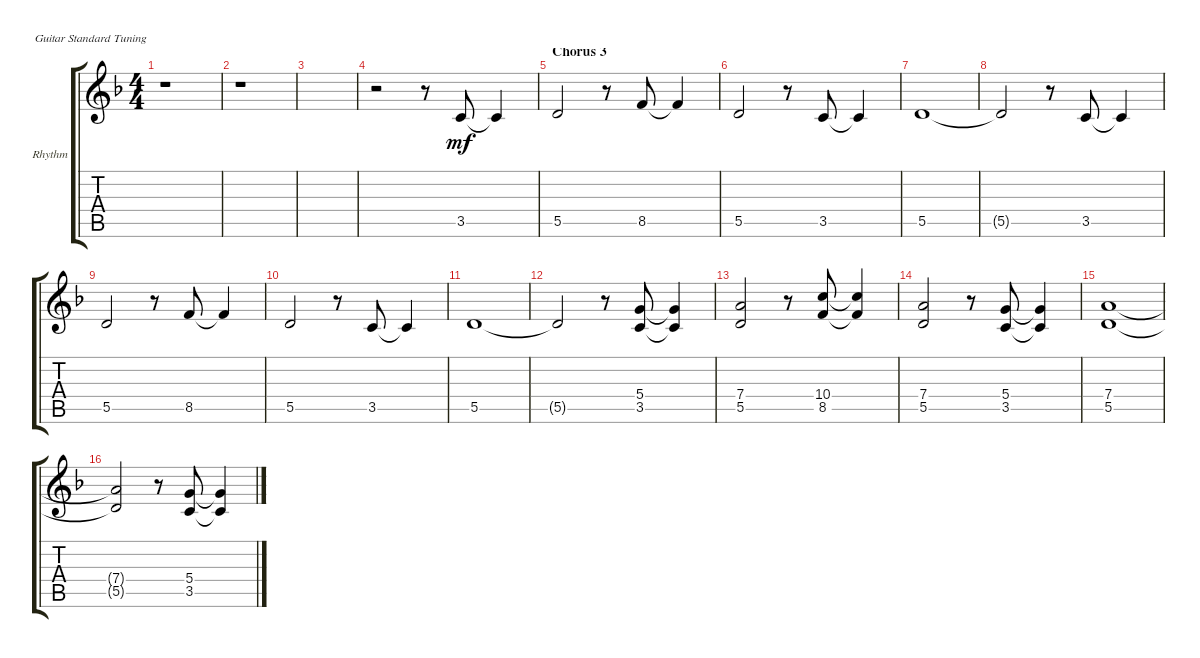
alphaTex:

\bracketExtendMode groupsimilarinstruments
\firstSystemTrackNameOrientation horizontal
\otherSystemsTrackNameOrientation horizontal
\track ("Guitar Rhythm" "Rhythm") {instrument distortionguitar}
\staff {score tabs}
\tuning (E4 B3 G3 D3 A2 E2)
\ts (4 4)
\tempo (125 hide)
\clef g2
\scale
0.333333
\ks dminor
r.1{dy mf} |
\scale
0.333333 r.1 |
|
r.2 r.8 3.5.8 3.5{t}.4 |
\section ("" "Chorus 3")
\scale
0.333333 5.5.2 r.8 8.5.8 8.5{t}.4 |
\scale
0.333333 5.5.2 r.8 3.5.8 3.5{t}.4 |
\scale
0.333333 5.5.1 |
\scale
0.333333 5.5{t}.2 r.8 3.5.8 3.5{t}.4 |
\scale
0.333333 5.5.2 r.8 8.5.8 8.5{t}.4 |
\scale
0.333333 5.5.2 r.8 3.5.8 3.5{t}.4 |
\scale
0.333333 5.5.1 |
\scale
0.333333 5.5{t}.2 r.8 (3.5 5.4).8 (3.5{t} 5.4{t}).4 |
\scale
0.333333 (5.5 7.4).2 r.8 (8.5 10.4).8 (8.5{t} 10.4{t}).4 |
\scale
0.333333 (5.5 7.4).2 r.8 (3.5 5.4).8 (3.5{t} 5.4{t}).4 |
\scale
0.333333 (5.5 7.4).1 |
\scale
0.333333 (5.5{t} 7.4{t}).2 r.8 (3.5 5.4).8 (3.5{t} 5.4{t}).4
